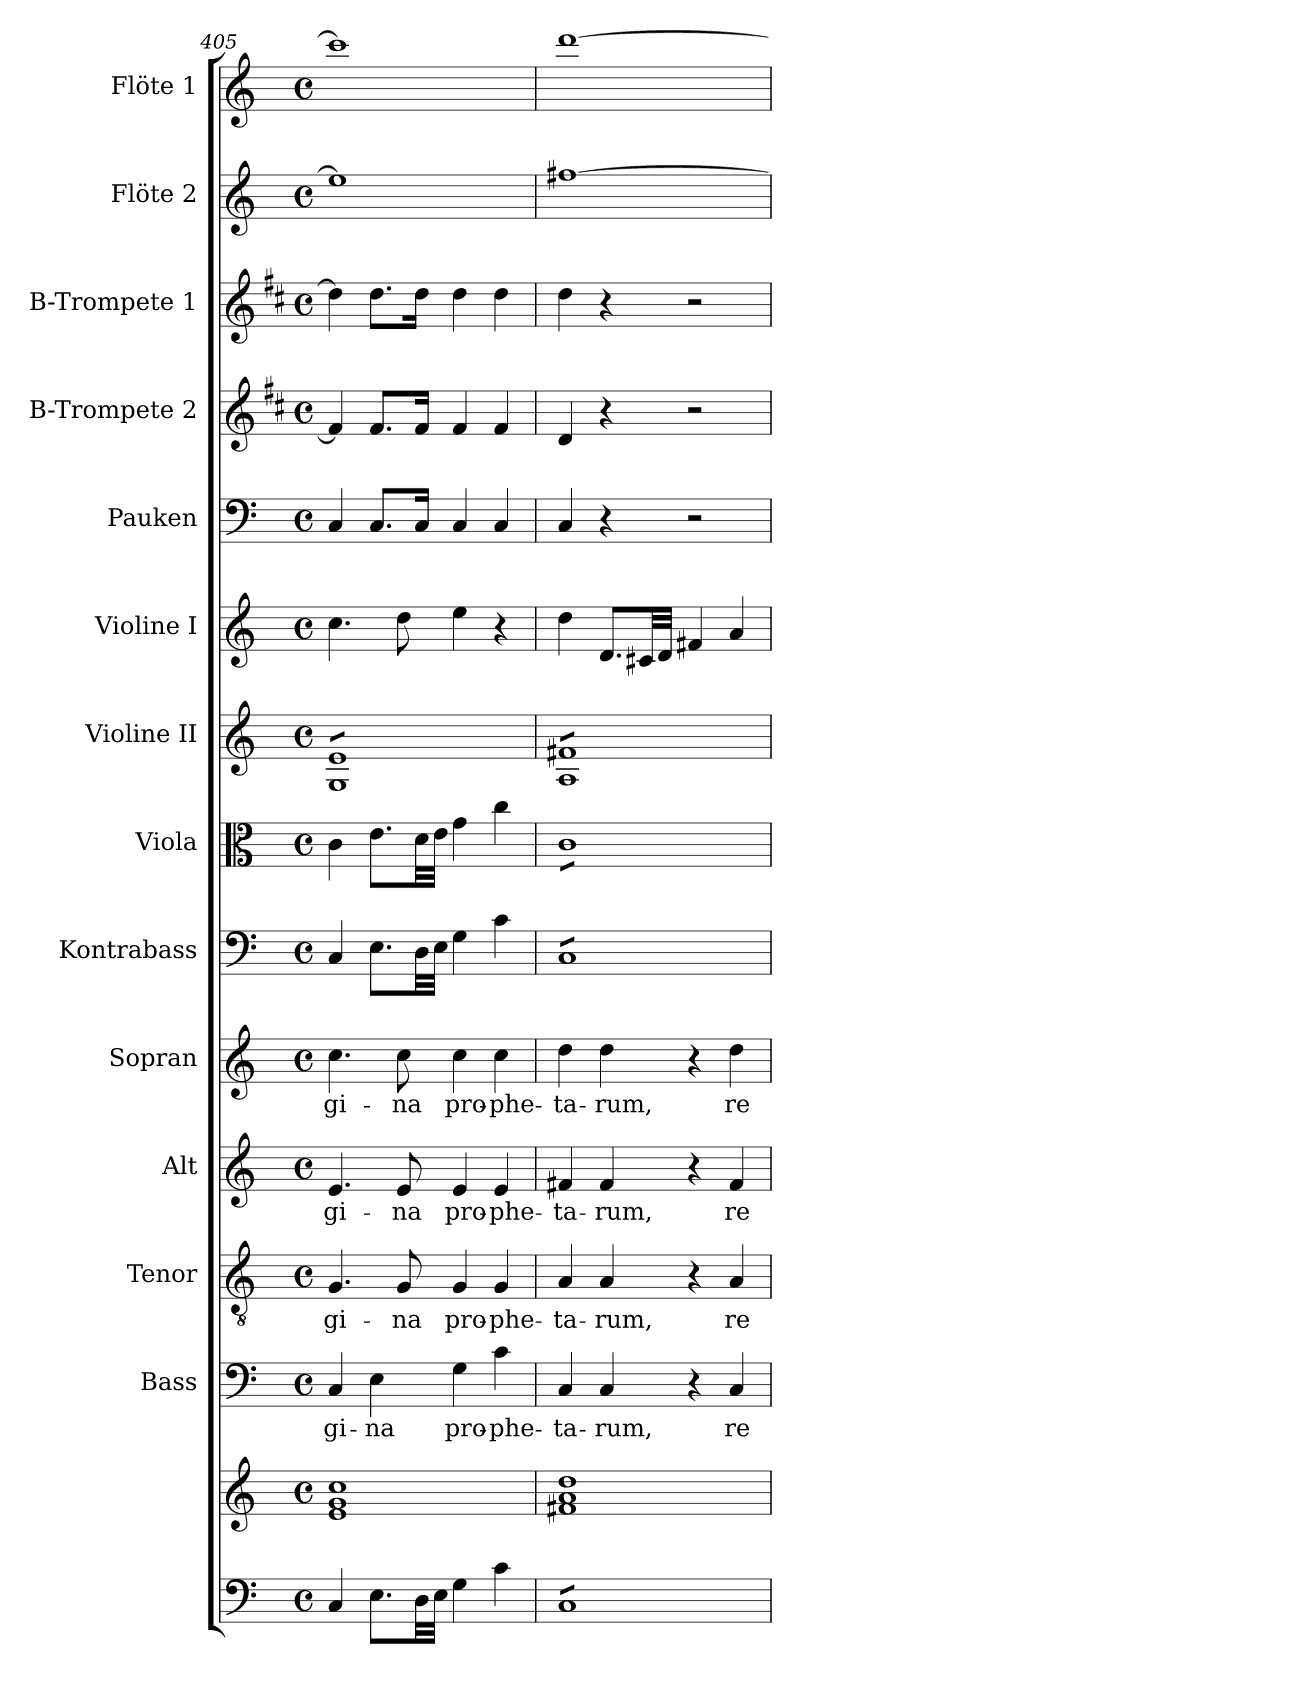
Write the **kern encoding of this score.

**kern	**kern	**kern	**text	**kern	**text	**kern	**text	**kern	**text	**kern	**kern	**kern	**kern	**kern	**kern	**kern	**kern	**kern
*part14	*part14	*part13	*part13	*part12	*part12	*part11	*part11	*part10	*part10	*part9	*part8	*part7	*part6	*part5	*part4	*part3	*part2	*part1
*staff15	*staff14	*staff13	*staff13	*staff12	*staff12	*staff11	*staff11	*staff10	*staff10	*staff9	*staff8	*staff7	*staff6	*staff5	*staff4	*staff3	*staff2	*staff1
*	*	*I"Bass	*	*I"Tenor	*	*I"Alt	*	*I"Sopran	*	*I"Kontrabass	*I"Viola	*I"Violine II	*I"Violine I	*I"Pauken	*I"B-Trompete 2	*I"B-Trompete 1	*I"Flöte 2	*I"Flöte 1
*	*	*I'B.	*	*I'T.	*	*I'A.	*	*I'S.	*	*I'Kb.	*I'Vla.	*I'Vl. II	*I'Vl. I	*I'Pk.	*I'B Trp. 2	*I'B Trp. 1	*I'Fl. 2	*I'Fl. 1
*clefF4	*clefG2	*clefF4	*	*clefGv2	*	*clefG2	*	*clefG2	*	*clefF4	*clefC3	*clefG2	*clefG2	*clefF4	*clefG2	*clefG2	*clefG2	*clefG2
*	*	*	*	*	*	*	*	*	*	*ITrd7c12	*	*	*	*	*ITrd1c2	*ITrd1c2	*	*
*k[]	*k[]	*k[]	*	*k[]	*	*k[]	*	*k[]	*	*k[]	*k[]	*k[]	*k[]	*k[]	*k[]	*k[]	*k[]	*k[]
*C:	*C:	*C:	*	*C:	*	*C:	*	*C:	*	*C:	*C:	*C:	*C:	*C:	*C:	*C:	*C:	*C:
*M4/4	*M4/4	*M4/4	*	*M4/4	*	*M4/4	*	*M4/4	*	*M4/4	*M4/4	*M4/4	*M4/4	*M4/4	*M4/4	*M4/4	*M4/4	*M4/4
*met(c)	*met(c)	*met(c)	*	*met(c)	*	*met(c)	*	*met(c)	*	*met(c)	*met(c)	*met(c)	*met(c)	*met(c)	*met(c)	*met(c)	*met(c)	*met(c)
=405	=405	=405	=405	=405	=405	=405	=405	=405	=405	=405	=405	=405	=405	=405	=405	=405	=405	=405
!	!	!	!LO:LY:b	!	!LO:LY:b	!	!LO:LY:b	!	!LO:LY:b	!	!	!	!	!	!	!	!	!
*	*	*	*	*	*	*	*	*	*	*	*	*tremolo	*	*	*	*	*	*
4C/	1e 1g 1cc	4C/	-gi-	4.G/	-gi-	4.e/	-gi-	4.cc\	-gi-	4CC/	4c\	8G 8eL	4.cc\	4C/	4e/]	4cc\]	1ee]	1ccc]
.	.	.	.	.	.	.	.	.	.	.	.	8G 8e	.	.	.	.	.	.
!	!	!	!LO:LY:b	!	!	!	!	!	!	!	!	!	!	!	!	!	!	!
8.E\L	.	4E\	-na	.	.	.	.	.	.	8.EE\L	8.e\L	8G 8e	.	8.C/L	8.e/L	8.cc\L	.	.
!	!	!	!	!	!LO:LY:b	!	!LO:LY:b	!	!LO:LY:b	!	!	!	!	!	!	!	!	!
.	.	.	.	8G/	-na	8e/	-na	8cc\	-na	.	.	8G 8e	8dd\	.	.	.	.	.
32D\LL	.	.	.	.	.	.	.	.	.	32DD\LL	32d\LL	.	.	16C/Jk	16e/Jk	16cc\Jk	.	.
32E\JJJ	.	.	.	.	.	.	.	.	.	32EE\JJJ	32e\JJJ	.	.	.	.	.	.	.
!	!	!	!LO:LY:b	!	!LO:LY:b	!	!LO:LY:b	!	!LO:LY:b	!	!	!	!	!	!	!	!	!
4G\	.	4G\	pro-	4G/	pro-	4e/	pro-	4cc\	pro-	4GG\	4g\	8G 8e	4ee\	4C/	4e/	4cc\	.	.
.	.	.	.	.	.	.	.	.	.	.	.	8G 8e	.	.	.	.	.	.
!	!	!	!LO:LY:b	!	!LO:LY:b	!	!LO:LY:b	!	!LO:LY:b	!	!	!	!	!	!	!	!	!
4c\	.	4c\	-phe-	4G/	-phe-	4e/	-phe-	4cc\	-phe-	4C\	4cc\	8G 8e	4r	4C/	4e/	4cc\	.	.
.	.	.	.	.	.	.	.	.	.	.	.	8G 8eJ	.	.	.	.	.	.
=406	=406	=406	=406	=406	=406	=406	=406	=406	=406	=406	=406	=406	=406	=406	=406	=406	=406	=406
!	!	!	!LO:LY:b	!	!LO:LY:b	!	!LO:LY:b	!	!LO:LY:b	!	!	!	!	!	!	!	!	!
*tremolo	*	*	*	*	*	*	*	*	*	*	*	*	*	*	*	*	*	*
*	*	*	*	*	*	*	*	*	*	*tremolo	*	*	*	*	*	*	*	*
*	*	*	*	*	*	*	*	*	*	*	*tremolo	*	*	*	*	*	*	*
8CL	1f#X 1a 1dd	4C/	-ta-	4A/	-ta-	4f#X/	-ta-	4dd\	-ta-	8CCL	8cL	8A 8f#XL	4dd\	4C/	4c/	4cc\	[1ff#X	[1ddd
8C	.	.	.	.	.	.	.	.	.	8CC	8c	8A 8f#X	.	.	.	.	.	.
!	!	!	!LO:LY:b	!	!LO:LY:b	!	!LO:LY:b	!	!LO:LY:b	!	!	!	!	!	!	!	!	!
8C	.	4C/	-rum,	4A/	-rum,	4f#/	-rum,	4dd\	-rum,	8CC	8c	8A 8f#X	8.d/L	4r	4r	4r	.	.
8C	.	.	.	.	.	.	.	.	.	8CC	8c	8A 8f#X	.	.	.	.	.	.
.	.	.	.	.	.	.	.	.	.	.	.	.	32c#X/LL	.	.	.	.	.
.	.	.	.	.	.	.	.	.	.	.	.	.	32d/JJJ	.	.	.	.	.
8C	.	4r	.	4r	.	4r	.	4r	.	8CC	8c	8A 8f#X	4f#X/	2r	2r	2r	.	.
8C	.	.	.	.	.	.	.	.	.	8CC	8c	8A 8f#X	.	.	.	.	.	.
!	!	!	!LO:LY:b	!	!LO:LY:b	!	!LO:LY:b	!	!LO:LY:b	!	!	!	!	!	!	!	!	!
8C	.	4C/	re-	4A/	re-	4f#/	re-	4dd\	re-	8CC	8c	8A 8f#X	4a/	.	.	.	.	.
8CJ	.	.	.	.	.	.	.	.	.	8CCJ	8cJ	8A 8f#XJ	.	.	.	.	.	.
*	*	*	*	*	*	*	*	*	*	*	*	*Xtremolo	*	*	*	*	*	*
*	*	*	*	*	*	*	*	*	*	*	*Xtremolo	*	*	*	*	*	*	*
*	*	*	*	*	*	*	*	*	*	*Xtremolo	*	*	*	*	*	*	*	*
*Xtremolo	*	*	*	*	*	*	*	*	*	*	*	*	*	*	*	*	*	*
=	=	=	=	=	=	=	=	=	=	=	=	=	=	=	=	=	=	=
*-	*-	*-	*-	*-	*-	*-	*-	*-	*-	*-	*-	*-	*-	*-	*-	*-	*-	*-
